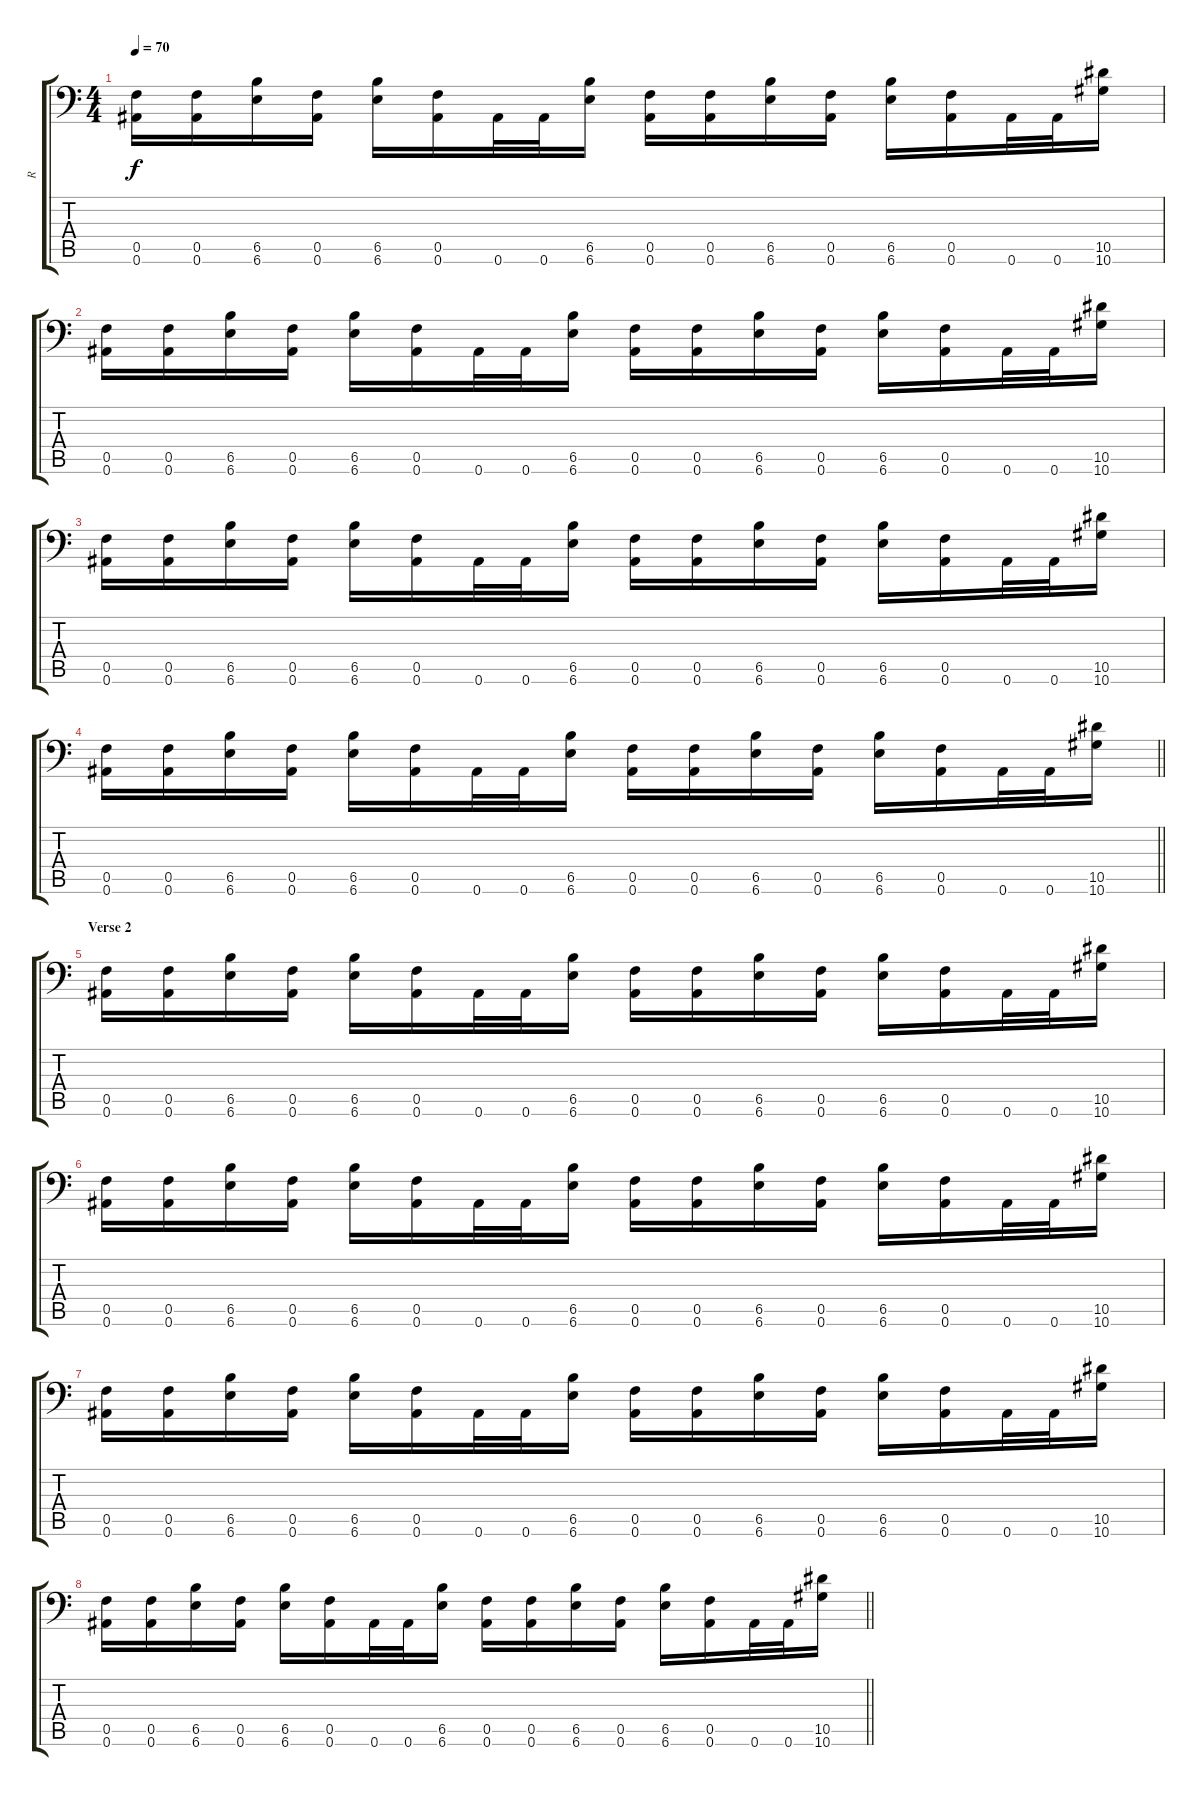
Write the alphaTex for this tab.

\track ("R" "R") {instrument distortionguitar}
\staff {score tabs}
\tuning (C4 G3 Eb3 Bb2 F2 Bb1) {hide}
\ts (4 4)
\section ("" "")
\tempo 70
\clef f4
\ks c
(0.5 0.6).16{dy f} (0.5 0.6).16 (6.5 6.6).16 (0.5 0.6).16 (6.5 6.6).16 (0.5 0.6).16 0.6.32 0.6.32 (6.5 6.6).16 (0.5 0.6).16 (0.5 0.6).16 (6.5 6.6).16 (0.5 0.6).16 (6.5 6.6).16 (0.5 0.6).16 0.6.32 0.6.32 (10.5 10.6).16 |
(0.5 0.6).16 (0.5 0.6).16 (6.5 6.6).16 (0.5 0.6).16 (6.5 6.6).16 (0.5 0.6).16 0.6.32 0.6.32 (6.5 6.6).16 (0.5 0.6).16 (0.5 0.6).16 (6.5 6.6).16 (0.5 0.6).16 (6.5 6.6).16 (0.5 0.6).16 0.6.32 0.6.32 (10.5 10.6).16 |
(0.5 0.6).16 (0.5 0.6).16 (6.5 6.6).16 (0.5 0.6).16 (6.5 6.6).16 (0.5 0.6).16 0.6.32 0.6.32 (6.5 6.6).16 (0.5 0.6).16 (0.5 0.6).16 (6.5 6.6).16 (0.5 0.6).16 (6.5 6.6).16 (0.5 0.6).16 0.6.32 0.6.32 (10.5 10.6).16 |
\barLineRight lightlight
(0.5 0.6).16 (0.5 0.6).16 (6.5 6.6).16 (0.5 0.6).16 (6.5 6.6).16 (0.5 0.6).16 0.6.32 0.6.32 (6.5 6.6).16 (0.5 0.6).16 (0.5 0.6).16 (6.5 6.6).16 (0.5 0.6).16 (6.5 6.6).16 (0.5 0.6).16 0.6.32 0.6.32 (10.5 10.6).16 |
\section ("" "Verse 2")
(0.5 0.6).16 (0.5 0.6).16 (6.5 6.6).16 (0.5 0.6).16 (6.5 6.6).16 (0.5 0.6).16 0.6.32 0.6.32 (6.5 6.6).16 (0.5 0.6).16 (0.5 0.6).16 (6.5 6.6).16 (0.5 0.6).16 (6.5 6.6).16 (0.5 0.6).16 0.6.32 0.6.32 (10.5 10.6).16 |
(0.5 0.6).16 (0.5 0.6).16 (6.5 6.6).16 (0.5 0.6).16 (6.5 6.6).16 (0.5 0.6).16 0.6.32 0.6.32 (6.5 6.6).16 (0.5 0.6).16 (0.5 0.6).16 (6.5 6.6).16 (0.5 0.6).16 (6.5 6.6).16 (0.5 0.6).16 0.6.32 0.6.32 (10.5 10.6).16 |
(0.5 0.6).16 (0.5 0.6).16 (6.5 6.6).16 (0.5 0.6).16 (6.5 6.6).16 (0.5 0.6).16 0.6.32 0.6.32 (6.5 6.6).16 (0.5 0.6).16 (0.5 0.6).16 (6.5 6.6).16 (0.5 0.6).16 (6.5 6.6).16 (0.5 0.6).16 0.6.32 0.6.32 (10.5 10.6).16 |
\barLineRight lightlight
(0.5 0.6).16 (0.5 0.6).16 (6.5 6.6).16 (0.5 0.6).16 (6.5 6.6).16 (0.5 0.6).16 0.6.32 0.6.32 (6.5 6.6).16 (0.5 0.6).16 (0.5 0.6).16 (6.5 6.6).16 (0.5 0.6).16 (6.5 6.6).16 (0.5 0.6).16 0.6.32 0.6.32 (10.5 10.6).16
